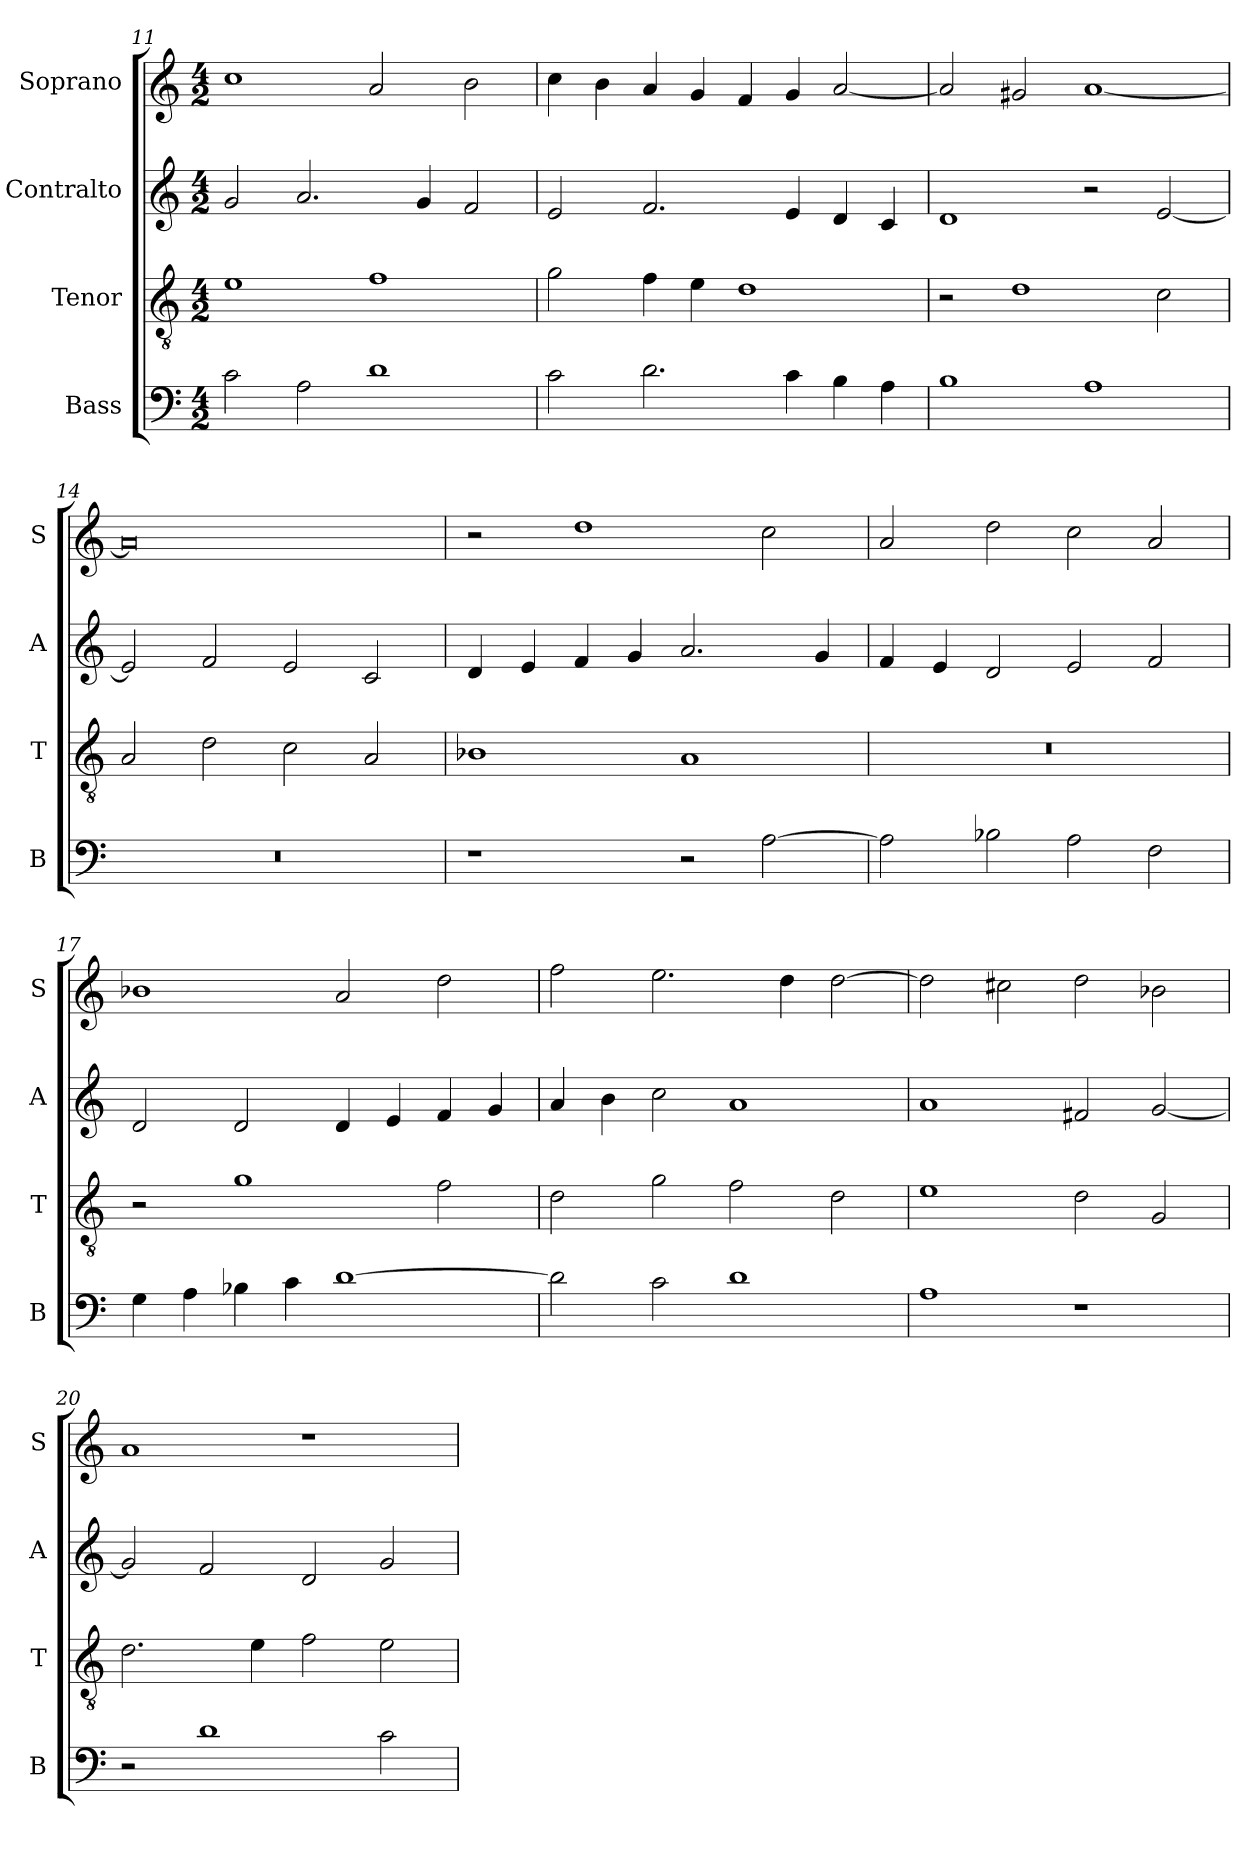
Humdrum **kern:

**kern	**kern	**kern	**kern
*part4	*part3	*part2	*part1
*staff4	*staff3	*staff2	*staff1
*I"Bass	*I"Tenor	*I"Contralto	*I"Soprano
*I'B	*I'T	*I'A	*I'S
*clefF4	*clefGv2	*clefG2	*clefG2
*k[]	*k[]	*k[]	*k[]
*D:dor	*D:dor	*D:dor	*D:dor
*M4/2	*M4/2	*M4/2	*M4/2
=11	=11	=11	=11
2c	1e	2g	1cc
2A	.	2.a	.
1d	1f	.	2a
.	.	4g	.
.	.	2f	2b
=12	=12	=12	=12
2c	2g	2e	4cc
.	.	.	4b
2.d	4f	2.f	4a
.	4e	.	4g
.	1d	.	4f
4c	.	4e	4g
4B	.	4d	[2a
4A	.	4c	.
=13	=13	=13	=13
1B	2r	1d	2a]
.	1d	.	2g#X
1A	.	2r	[1a
.	2c	[2e	.
=14	=14	=14	=14
0r	2A	2e]	0a]
.	2d	2f	.
.	2c	2e	.
.	2A	2c	.
=15	=15	=15	=15
1r	1B-X	4d	2r
.	.	4e	.
.	.	4f	1dd
.	.	4g	.
2r	1A	2.a	.
[2A	.	.	2cc
.	.	4g	.
=16	=16	=16	=16
2A]	0r	4f	2a
.	.	4e	.
2B-X	.	2d	2dd
2A	.	2e	2cc
2F	.	2f	2a
=17	=17	=17	=17
4G	2r	2d	1b-X
4A	.	.	.
4B-X	1g	2d	.
4c	.	.	.
[1d	.	4d	2a
.	.	4e	.
.	2f	4f	2dd
.	.	4g	.
=18	=18	=18	=18
2d]	2d	4a	2ff
.	.	4b	.
2c	2g	2cc	2.ee
1d	2f	1a	.
.	.	.	4dd
.	2d	.	[2dd
=19	=19	=19	=19
1A	1e	1a	2dd]
.	.	.	2cc#X
1r	2d	2f#X	2dd
.	2G	[2g	2b-X
=20	=20	=20	=20
2r	2.d	2g]	1a
1d	.	2f	.
.	4e	.	.
.	2f	2d	1r
2c	2e	2g	.
=	=	=	=
*-	*-	*-	*-
